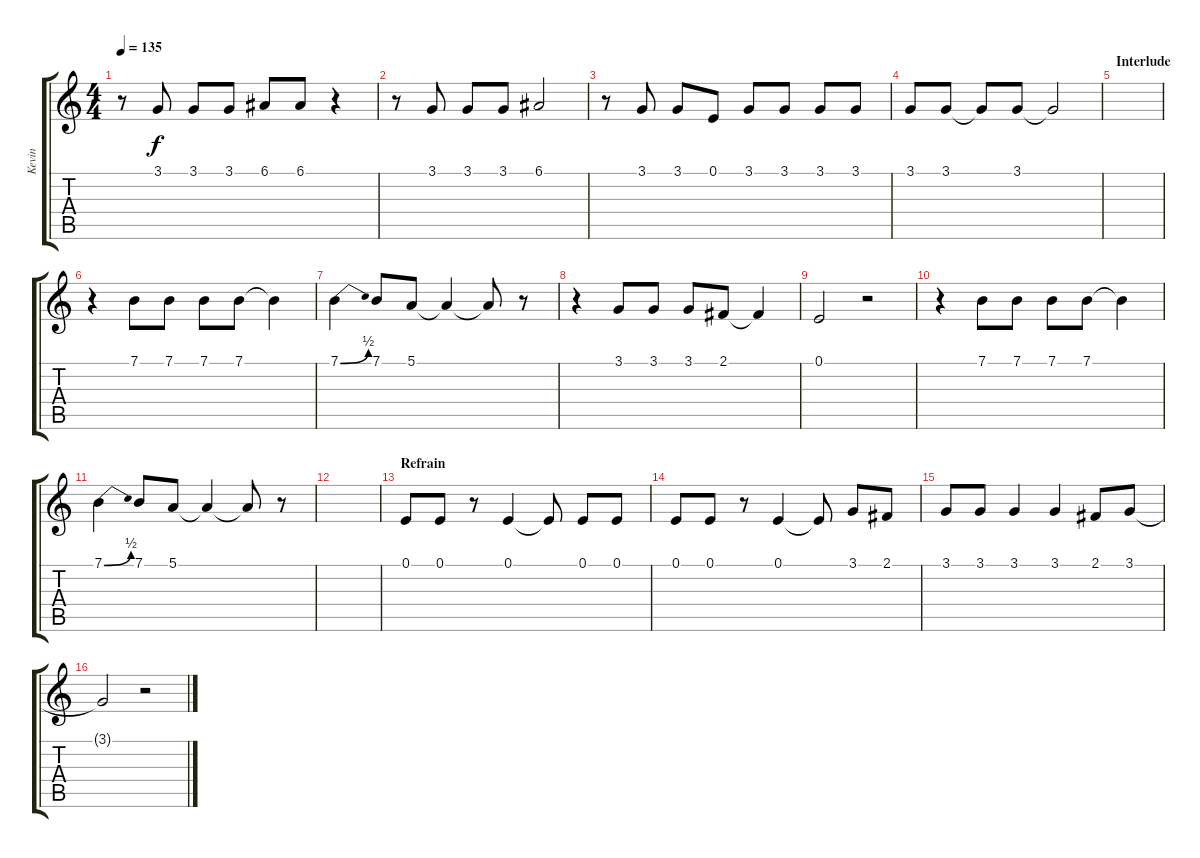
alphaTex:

\track ("Kevin" "Kevin") {instrument lead2sawtooth}
\staff {score tabs}
\tuning (E4 B3 G3 D3 A2 E2) {hide}
\ts (4 4)
\tempo 135
\clef g2
\ks c
r.8{dy f} 3.1.8 3.1.8 3.1.8 6.1.8 6.1.8 r.4 |
r.8 3.1.8 3.1.8 3.1.8 6.1.2 |
r.8 3.1.8 3.1.8 0.1.8 3.1.8 3.1.8 3.1.8 3.1.8 |
3.1.8 3.1.8 3.1{t}.8 3.1.8 3.1{t}.2 |
\section ("" "Interlude")
|
r.4 7.1.8 7.1.8 7.1.8 7.1.8 7.1{t}.4 |
7.1{be (bend 0 0 60 2)}.4 7.1.8 5.1.8 5.1{t}.4 5.1{t}.8 r.8 |
r.4 3.1.8 3.1.8 3.1.8 2.1.8 2.1{t}.4 |
0.1.2 r.2 |
r.4 7.1.8 7.1.8 7.1.8 7.1.8 7.1{t}.4 |
7.1{be (bend 0 0 60 2)}.4 7.1.8 5.1.8 5.1{t}.4 5.1{t}.8 r.8 |
|
\section ("" "Refrain")
0.1.8 0.1.8 r.8 0.1.4 0.1{t}.8 0.1.8 0.1.8 |
0.1.8 0.1.8 r.8 0.1.4 0.1{t}.8 3.1.8 2.1.8 |
3.1.8 3.1.8 3.1.4 3.1.4 2.1.8 3.1.8 |
3.1{t}.2 r.2
